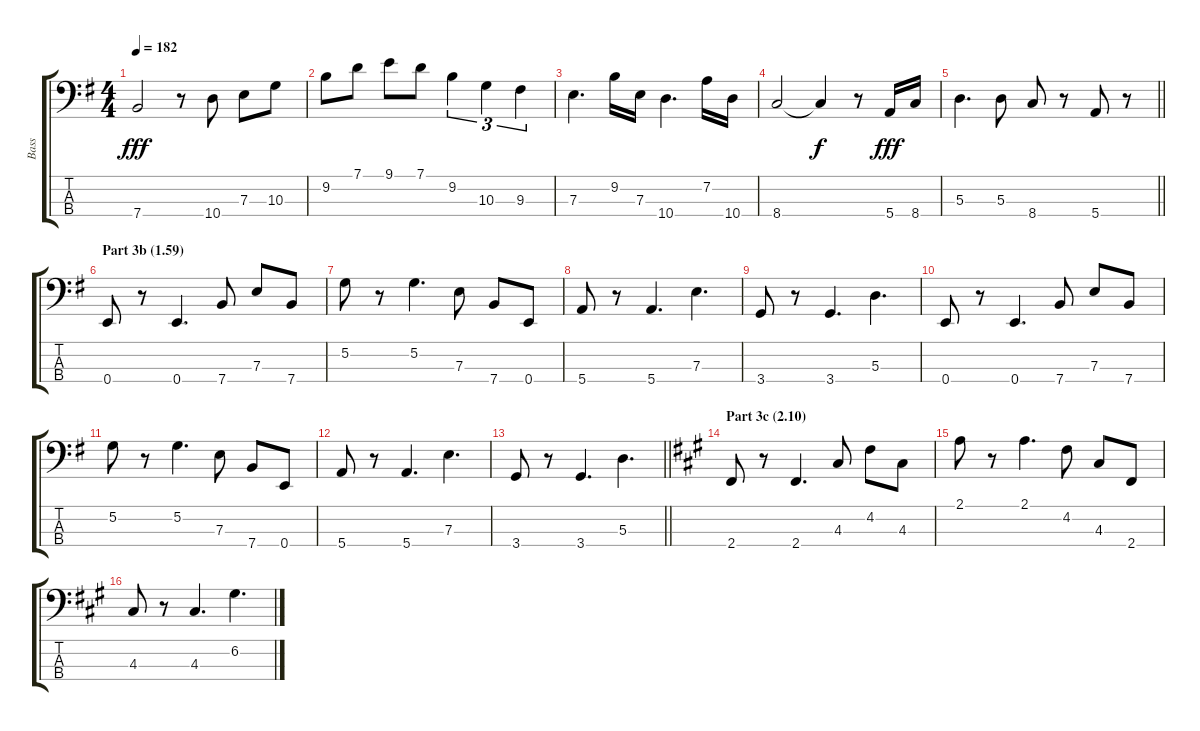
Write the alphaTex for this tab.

\track ("Bass" "Bass") {instrument electricbasspick}
\staff {score tabs}
\tuning (G2 D2 A1 E1) {hide}
\ts (4 4)
\tempo 182
\clef f4
\ks g
7.4.2{dy fff} r.8 10.4.8 7.3.8 10.3.8 |
9.2.8 7.1.8 9.1.8 7.1.8 9.2.4{tu (3 2)} 10.3.4{tu (3 2)} 9.3.4{tu (3 2)} |
7.3.4{d} 9.2.16 7.3.16 10.4.4{d} 7.2.16 10.4.16 |
8.4.2 8.4{t}.4{dy f} r.8 5.4.16{dy fff} 8.4.16 |
\barLineRight lightlight
5.3.4{d} 5.3.8 8.4.8 r.8 5.4.8 r.8 |
\section ("" "Part 3b (1.59)")
0.4.8 r.8 0.4.4{d} 7.4.8 7.3.8 7.4.8 |
5.2.8 r.8 5.2.4{d} 7.3.8 7.4.8 0.4.8 |
5.4.8 r.8 5.4.4{d} 7.3.4{d} |
3.4.8 r.8 3.4.4{d} 5.3.4{d} |
0.4.8 r.8 0.4.4{d} 7.4.8 7.3.8 7.4.8 |
5.2.8 r.8 5.2.4{d} 7.3.8 7.4.8 0.4.8 |
5.4.8 r.8 5.4.4{d} 7.3.4{d} |
\barLineRight lightlight
3.4.8 r.8 3.4.4{d} 5.3.4{d} |
\section ("" "Part 3c (2.10)")
\ks a
2.4.8 r.8 2.4.4{d} 4.3.8 4.2.8 4.3.8 |
2.1.8 r.8 2.1.4{d} 4.2.8 4.3.8 2.4.8 |
4.3.8 r.8 4.3.4{d} 6.2.4{d}
